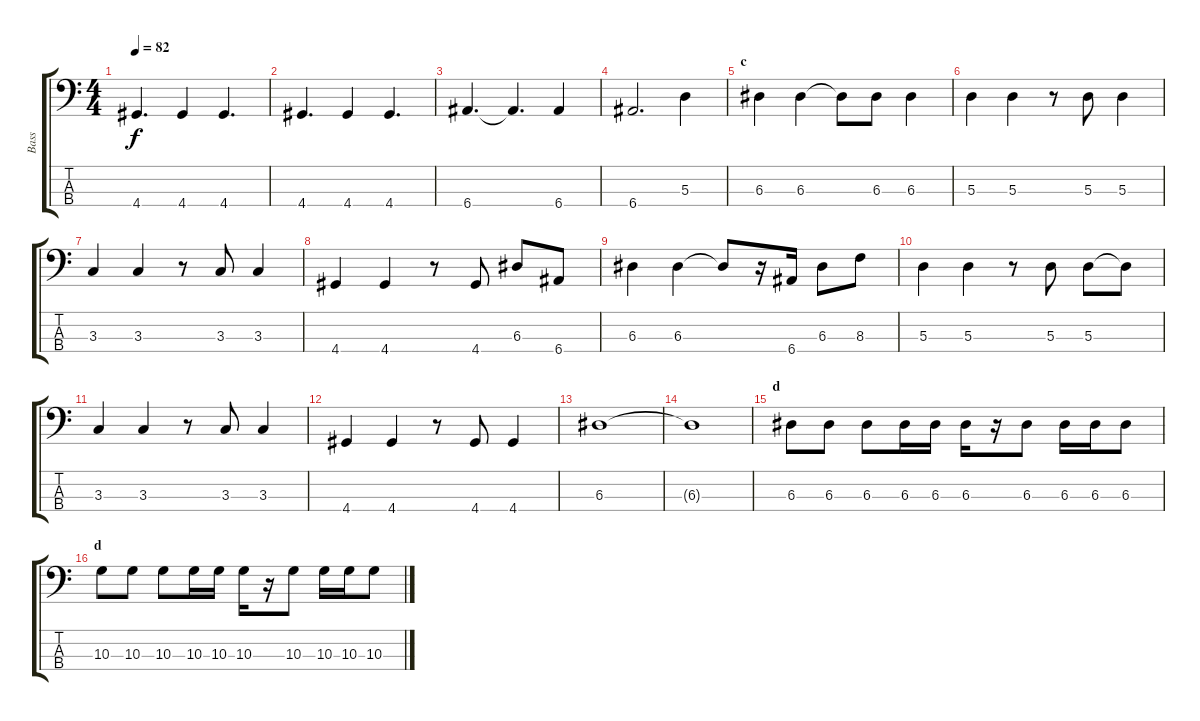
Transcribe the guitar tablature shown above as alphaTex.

\track ("Bass" "Bass") {instrument electricbassfinger}
\staff {score tabs}
\tuning (G2 D2 A1 E1) {hide}
\ts (4 4)
\tempo 82
\clef f4
\ks c
4.4.4{d dy f} 4.4.4 4.4.4{d} |
4.4.4{d} 4.4.4 4.4.4{d} |
6.4.4{d} 6.4{t}.4{d} 6.4.4 |
6.4.2{d} 5.3.4 |
\section ("" "c")
6.3.4 6.3.4 6.3{t}.8 6.3.8 6.3.4 |
5.3.4 5.3.4 r.8 5.3.8 5.3.4 |
3.3.4 3.3.4 r.8 3.3.8 3.3.4 |
4.4.4 4.4.4 r.8 4.4.8 6.3.8 6.4.8 |
6.3.4 6.3.4 6.3{t}.8 r.16 6.4.16 6.3.8 8.3.8 |
5.3.4 5.3.4 r.8 5.3.8 5.3.8 5.3{t}.8 |
3.3.4 3.3.4 r.8 3.3.8 3.3.4 |
4.4.4 4.4.4 r.8 4.4.8 4.4.4 |
6.3.1 |
6.3{t}.1 |
\section ("" "d")
6.3.8 6.3.8 6.3.8 6.3.16 6.3.16 6.3.16 r.16 6.3.8 6.3.16 6.3.16 6.3.8 |
\section ("" "d")
10.3.8 10.3.8 10.3.8 10.3.16 10.3.16 10.3.16 r.16 10.3.8 10.3.16 10.3.16 10.3.8
